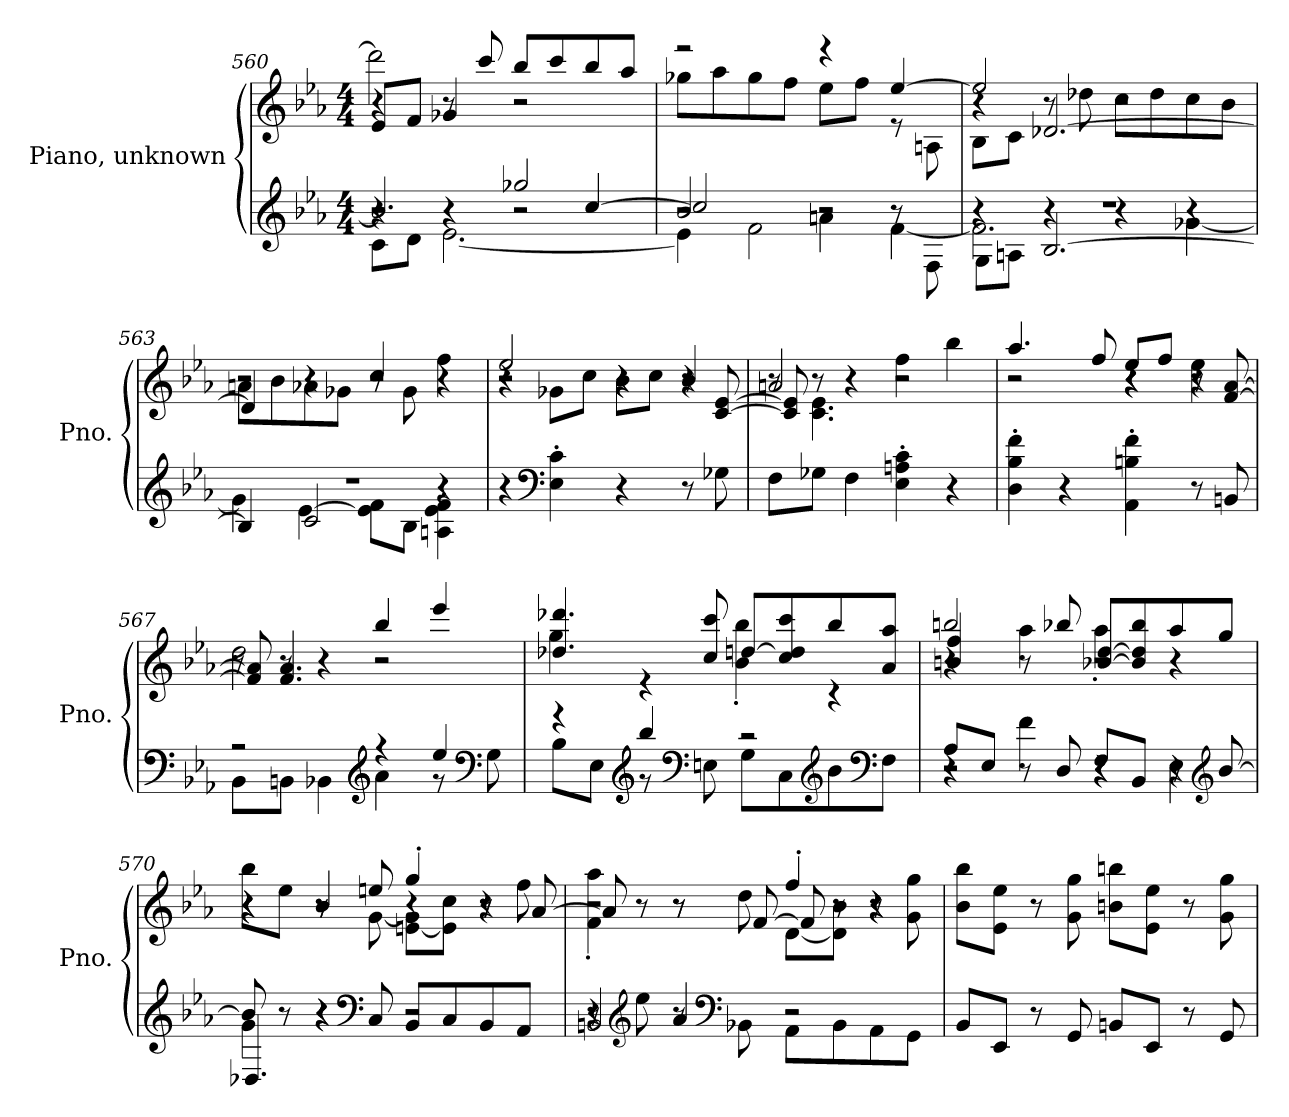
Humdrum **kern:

**kern	**kern
*part1	*part1
*staff2	*staff1
*I"Piano, unknown	*
*I'Pno.	*
*clefG2	*clefG2
*k[b-e-a-]	*k[b-e-a-]
*M4/4	*M4/4
=560	=560
*^	*^
*	*^	*	*^
*	*	*^	*	*	*
2r	4r	2.b-/]	8c\L	8e-/L	2ddd\]	4r
.	.	.	8d\J	8f/J	.	.
.	[2.e-\	.	4r	8r	.	4g-X/
.	.	.	.	8ccc/	.	.
2gg-X/	.	.	2r	8bb-/L	2r	2r
.	.	.	.	8ccc/	.	.
.	.	[4cc/	.	8bb-/	.	.
.	.	.	.	8aa-/J	.	.
*	*	*	*	*	*v	*v
!!LO:LB:g=z
=561	=561	=561	=561	=561	=561
2b-/	4e-\]	2cc/]	2r	2r	8gg-X\L
.	.	.	.	.	8aa-\
.	2f\	.	.	.	8gg-\
.	.	.	.	.	8ff\J
2r	.	2r	4an\	4r	8ee-\L
.	.	.	.	.	8ff\J
.	[4f\	.	8r	[4ee-/	8r
.	.	.	8F\	.	8An\
=562	=562	=562	=562	=562	=562
*	*	*	*	*	*^
1r	2.f\]	4r	8G\L	2ee-/]	8B-\L	4r
.	.	.	8An\J	.	8c\J	.
.	.	[2.B-/	4r	.	8r	[2.d-X/
.	.	.	.	.	8dd-X\	.
.	.	.	4r	2r	8cc\L	.
.	.	.	.	.	8dd-\	.
.	4r	.	[4g-X\	.	8cc\	.
.	.	.	.	.	8b-\J	.
*	*	*v	*v	*	*	*
=563	=563	=563	=563	=563	=563
1r	4B-/]	4g-\]	2r	8an\L	4d-/]
.	.	.	.	8b-\	.
.	2c/	[4e-\	.	8a-X\	4r
.	.	.	.	8g-X\J	.
.	.	8e-\] 8f\L	4cc/	8r	2r
.	.	8B-\J	.	8g-\	.
.	4r	4An\' 4e-\' 4f\'	4r	4ff\	.
*v	*v	*v	*	*	*
=564	=564	=564	=564
4r	2ee-/	4r	2r
*clefF4	*	*	*
4E-\' 4c\'	.	8g-X\L	.
.	.	8cc\J	.
4r	4r	8b-\L	4r
.	.	8cc\J	.
8r	4b-/	4r	8r
8G-X\	.	.	[8c/ [8e-/
!!LO:LB:g=z	!!	!!
=565	=565	=565	=565
8F\L	2an/	8r	8c/] 8e-/]
8G-X\J	.	4.c\ 4.e-\	8r
4F\	.	.	4r
4E-\' 4An\' 4c\'	2r	4ff\	2r
4r	.	4bb-\	.
=566	=566	=566	=566
4D\' 4B-\' 4f\'	4.aa-/	2r	2r
4r	.	.	.
.	8ff/	.	.
4AA-\' 4Bn\' 4f\'	8ee-/L	4r	4r
.	8ff/J	.	.
8r	4r	4ee-\	8r
8BBn/	.	.	[8f/ [8a-/
=567	=567	=567	=567
*^	*	*	*
2r	8BB-\L	8r	2dd\	8f/] 8a-/]
.	8BBn\J	4.f/ 4.a-/	.	8r
.	4BB-X\	.	.	4r
*clefG2	*	*	*	*
4r	4a-\	4bb-/	2r	2r
4ee-/	8r	4eee-/	.	.
*clefF4	*	*	*	*
.	8G\	.	.	.
*	*	*	*v	*v
!!LO:LB:g=z
=568	=568	=568	=568
4r	8B-\L	4.dd-X/ 4.ddd-X/	4gg\
.	8E-\J	.	.
*clefG2	*	*	*
4bb-/	8r	.	4r
*clefF4	*	*	*
.	8En\	8cc/ 8ccc/	.
2r	8G\L	[8ddn/L	4b-\' 4bb-\'
.	8C\	8cc/ 8dd/] 8ccc/	.
*clefG2	*	*	*
.	8b-\	8bb-/	4r
*clefF4	*	*	*
.	8F\J	8a-/ 8aa-/J	.
=569	=569	=569	=569
*	*^	*	*^
2r	4r	8A-/L	2bbn/	4r	4bn/ 4ff/
.	.	8E-/J	.	.	.
.	4f\	8r	.	4aa-\	8r
.	.	8D/	.	.	8bb-X/
4r	4r	8F/L	2r	4aa-'\	[8b-X/ [8dd/L
.	.	8BB-/J	.	.	8b-/] 8dd/] 8bb-/
8r	4E-\	4r	.	4r	8aa-/
*clefG2	*	*	*	*	*
[8b-/	.	.	.	.	8gg/J
!!LO:PB:g=z	!!	!!
=570	=570	=570	=570	=570	=570
8b-/]	4g\	4.D-X/	4r	8bb-\L	4r
8r	.	.	.	8ee-\J	.
4r	4r	.	8r	8r	4b-/
*clefF4	*	*	*	*	*
.	.	8C/	8een/	[8g\	.
2r	2r	8BB-/L	4gg'/	[8en\ 8g\]L	4r
.	.	8C/	.	8e\] 8cc\J	.
.	.	8BB-/	4r	8r	8r
.	.	8AA-/J	.	8ff\	[8a-/
=571	=571	=571	=571	=571	=571
4r	8r	2BBn/	2r	4f\' 4aa-\'	8a-/]
*clefG2	*	*	*	*	*
.	8ee-\	.	.	.	8r
4a-/	8r	.	.	8r	8r
*clefF4	*	*	*	*	*
.	8BB-X\	.	.	8dd\	[8f/
2r	8AA-\L	2r	4ff'/	[8d\L	8f/]
.	8BB-\	.	.	8d\] 8b-\J	8r
.	8AA-\	.	4r	8r	4r
.	8GG\J	.	.	8g\ 8gg\	.
*v	*v	*v	*	*	*
*	*v	*v	*v
=572	=572
8BB-/L	8b-\ 8bb-\L
8EE-/J	8e-\ 8ee-\J
8r	8r
8GG/	8g\ 8gg\
8BBn/L	8bn\ 8bbn\L
8EE-/J	8e-\ 8ee-\J
8r	8r
8GG/	8g\ 8gg\
=	=
*-	*-
